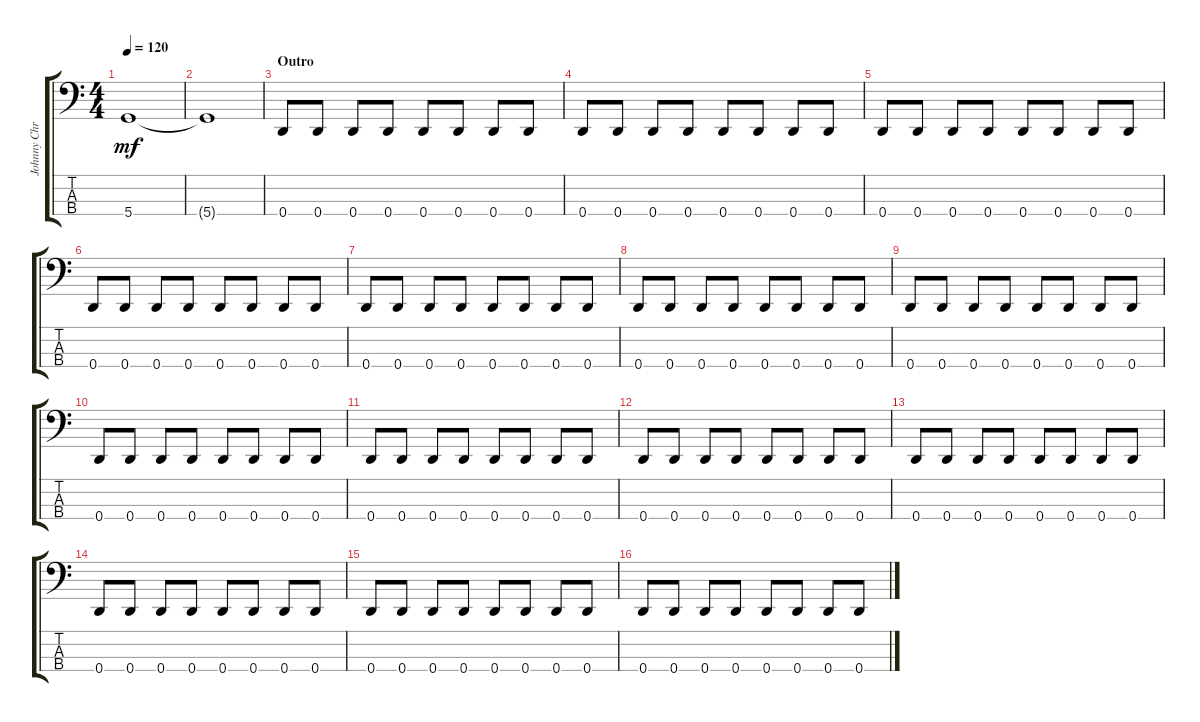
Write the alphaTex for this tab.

\track ("Johnny Christ" "Johnny Chr") {instrument electricbassfinger}
\staff {score tabs}
\tuning (G2 D2 A1 D1) {hide}
\ts (4 4)
\tempo 120
\clef f4
\ks c
5.4{t}.1{dy mf} |
5.4{t}.1 |
\section ("" "Outro")
0.4.8 0.4.8 0.4.8 0.4.8 0.4.8 0.4.8 0.4.8 0.4.8 |
0.4.8 0.4.8 0.4.8 0.4.8 0.4.8 0.4.8 0.4.8 0.4.8 |
0.4.8 0.4.8 0.4.8 0.4.8 0.4.8 0.4.8 0.4.8 0.4.8 |
0.4.8 0.4.8 0.4.8 0.4.8 0.4.8 0.4.8 0.4.8 0.4.8 |
0.4.8 0.4.8 0.4.8 0.4.8 0.4.8 0.4.8 0.4.8 0.4.8 |
0.4.8 0.4.8 0.4.8 0.4.8 0.4.8 0.4.8 0.4.8 0.4.8 |
0.4.8 0.4.8 0.4.8 0.4.8 0.4.8 0.4.8 0.4.8 0.4.8 |
0.4.8 0.4.8 0.4.8 0.4.8 0.4.8 0.4.8 0.4.8 0.4.8 |
0.4.8 0.4.8 0.4.8 0.4.8 0.4.8 0.4.8 0.4.8 0.4.8 |
0.4.8 0.4.8 0.4.8 0.4.8 0.4.8 0.4.8 0.4.8 0.4.8 |
0.4.8 0.4.8 0.4.8 0.4.8 0.4.8 0.4.8 0.4.8 0.4.8 |
0.4.8 0.4.8 0.4.8 0.4.8 0.4.8 0.4.8 0.4.8 0.4.8 |
0.4.8 0.4.8 0.4.8 0.4.8 0.4.8 0.4.8 0.4.8 0.4.8 |
0.4.8 0.4.8 0.4.8 0.4.8 0.4.8 0.4.8 0.4.8 0.4.8
